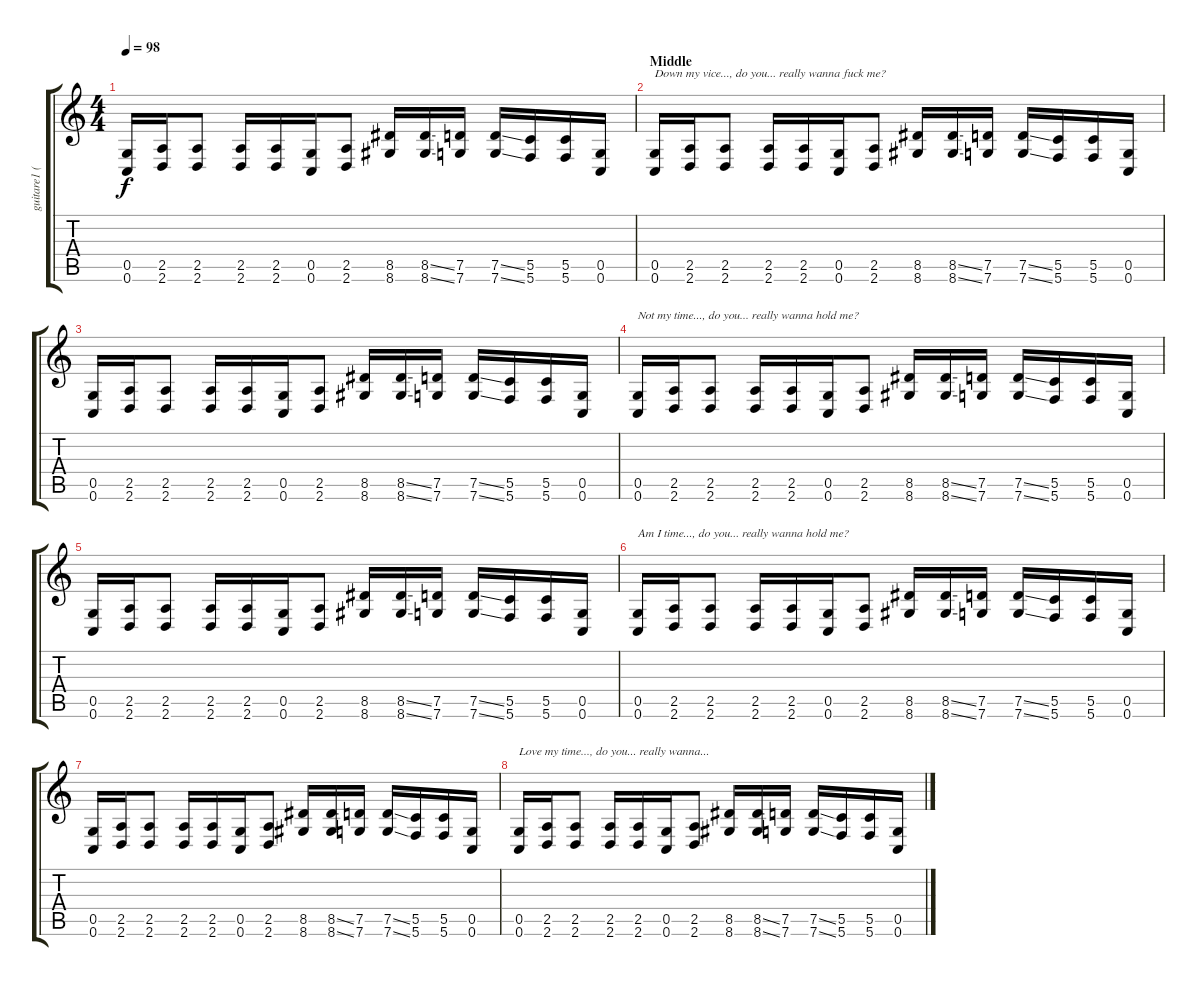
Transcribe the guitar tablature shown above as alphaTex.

\track ("guitare1 (Josh Homme)" "guitare1 (") {instrument distortionguitar}
\staff {score tabs}
\tuning (D4 A3 F3 C3 G2 C2) {hide}
\ts (4 4)
\tempo 98
\clef g2
\ks c
(0.5 0.6).16{dy f} (2.5 2.6).16 (2.5 2.6).8 (2.5 2.6).16 (2.5 2.6).16 (0.5 0.6).16 (2.5 2.6).8 (8.5 8.6).16 (8.5{ss} 8.6{ss}).16 (7.5 7.6).16 (7.5{ss} 7.6{ss}).16 (5.5 5.6).16 (5.5 5.6).16 (0.5 0.6).16 |
\section ("" "Middle")
(0.5 0.6).16{txt "Down my vice..., do you... really wanna fuck me?"} (2.5 2.6).16 (2.5 2.6).8 (2.5 2.6).16 (2.5 2.6).16 (0.5 0.6).16 (2.5 2.6).8 (8.5 8.6).16 (8.5{ss} 8.6{ss}).16 (7.5 7.6).16 (7.5{ss} 7.6{ss}).16 (5.5 5.6).16 (5.5 5.6).16 (0.5 0.6).16 |
(0.5 0.6).16 (2.5 2.6).16 (2.5 2.6).8 (2.5 2.6).16 (2.5 2.6).16 (0.5 0.6).16 (2.5 2.6).8 (8.5 8.6).16 (8.5{ss} 8.6{ss}).16 (7.5 7.6).16 (7.5{ss} 7.6{ss}).16 (5.5 5.6).16 (5.5 5.6).16 (0.5 0.6).16 |
(0.5 0.6).16{txt "Not my time..., do you... really wanna hold me?"} (2.5 2.6).16 (2.5 2.6).8 (2.5 2.6).16 (2.5 2.6).16 (0.5 0.6).16 (2.5 2.6).8 (8.5 8.6).16 (8.5{ss} 8.6{ss}).16 (7.5 7.6).16 (7.5{ss} 7.6{ss}).16 (5.5 5.6).16 (5.5 5.6).16 (0.5 0.6).16 |
(0.5 0.6).16 (2.5 2.6).16 (2.5 2.6).8 (2.5 2.6).16 (2.5 2.6).16 (0.5 0.6).16 (2.5 2.6).8 (8.5 8.6).16 (8.5{ss} 8.6{ss}).16 (7.5 7.6).16 (7.5{ss} 7.6{ss}).16 (5.5 5.6).16 (5.5 5.6).16 (0.5 0.6).16 |
(0.5 0.6).16{txt "Am I time..., do you... really wanna hold me?"} (2.5 2.6).16 (2.5 2.6).8 (2.5 2.6).16 (2.5 2.6).16 (0.5 0.6).16 (2.5 2.6).8 (8.5 8.6).16 (8.5{ss} 8.6{ss}).16 (7.5 7.6).16 (7.5{ss} 7.6{ss}).16 (5.5 5.6).16 (5.5 5.6).16 (0.5 0.6).16 |
(0.5 0.6).16 (2.5 2.6).16 (2.5 2.6).8 (2.5 2.6).16 (2.5 2.6).16 (0.5 0.6).16 (2.5 2.6).8 (8.5 8.6).16 (8.5{ss} 8.6{ss}).16 (7.5 7.6).16 (7.5{ss} 7.6{ss}).16 (5.5 5.6).16 (5.5 5.6).16 (0.5 0.6).16 |
(0.5 0.6).16{txt "Love my time..., do you... really wanna..."} (2.5 2.6).16 (2.5 2.6).8 (2.5 2.6).16 (2.5 2.6).16 (0.5 0.6).16 (2.5 2.6).8 (8.5 8.6).16 (8.5{ss} 8.6{ss}).16 (7.5 7.6).16 (7.5{ss} 7.6{ss}).16 (5.5 5.6).16 (5.5 5.6).16 (0.5 0.6).16
